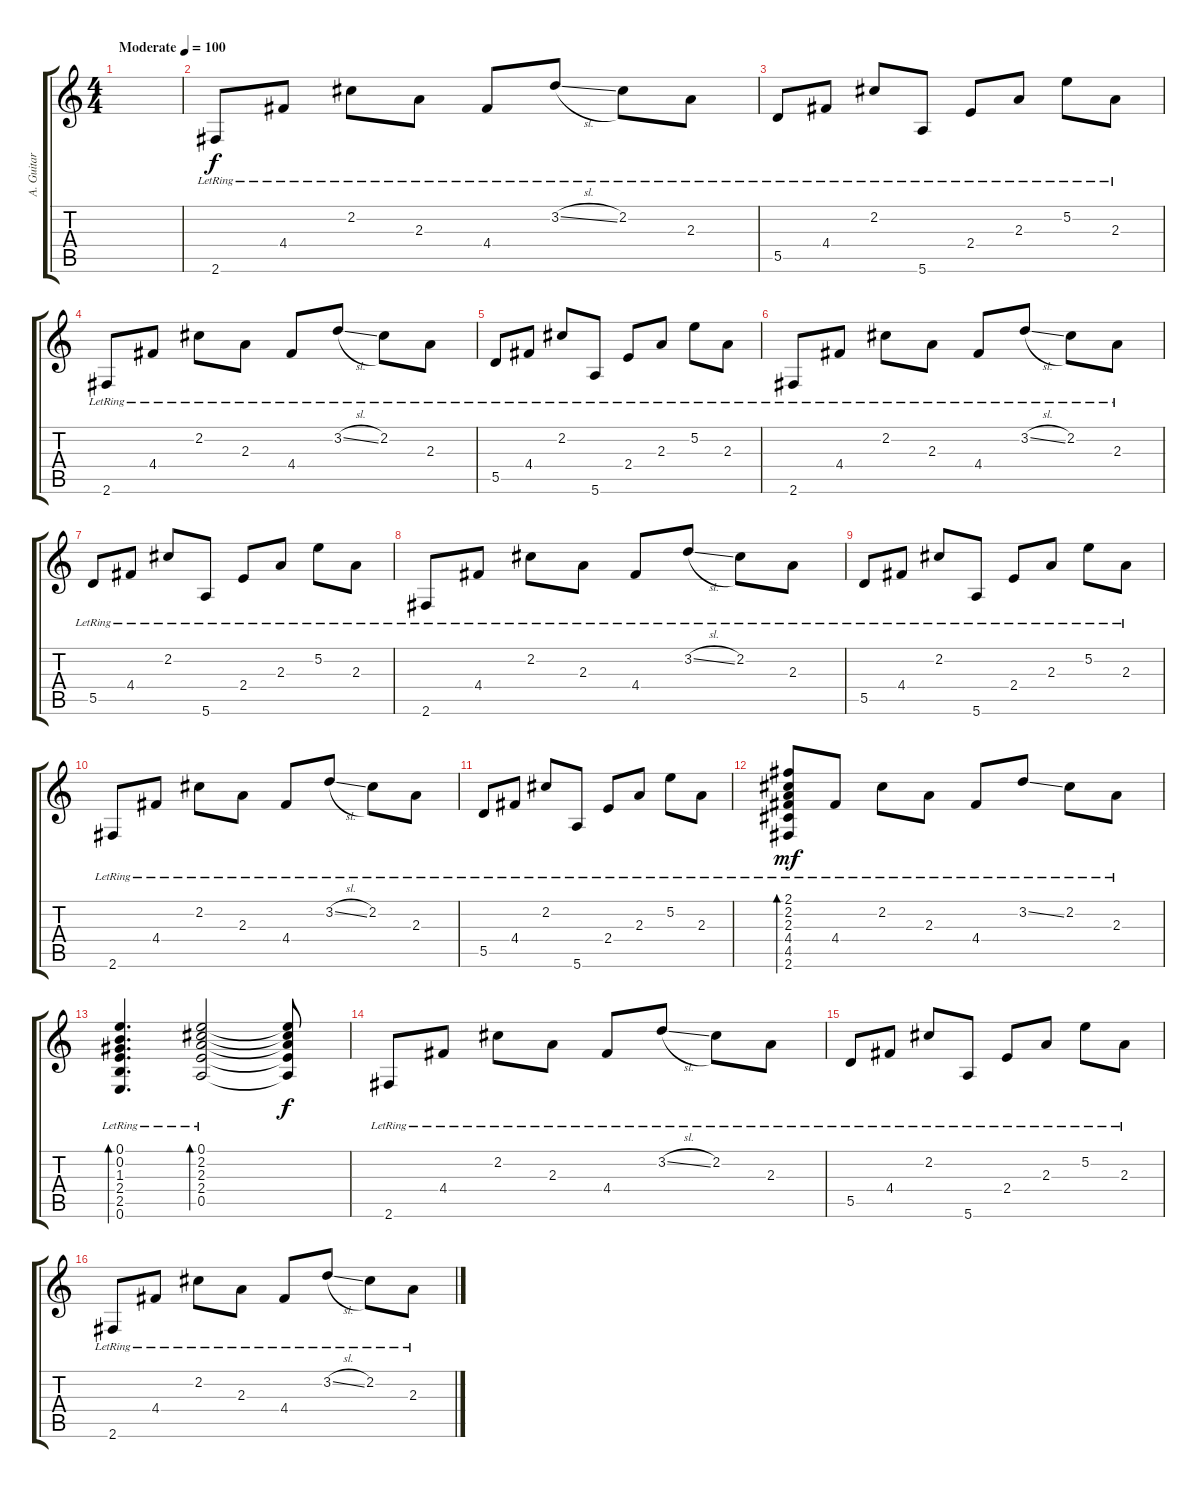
\track ("A. Guitar Iead" "A. Guitar ") {instrument acousticguitarsteel}
\staff {score tabs}
\tuning (E4 B3 G3 D3 A2 E2) {hide}
\ts (4 4)
\tempo (100 "Moderate")
\clef g2
\ks c
|
2.6{lr}.8 4.4{lr}.8 2.2{lr}.8 2.3{lr}.8 4.4{lr}.8 3.2{sl lr}.8 2.2{lr}.8 2.3{lr}.8 |
5.5{lr}.8 4.4{lr}.8 2.2{lr}.8 5.6{lr}.8 2.4{lr}.8 2.3{lr}.8 5.2{lr}.8 2.3{lr}.8 |
2.6{lr}.8 4.4{lr}.8 2.2{lr}.8 2.3{lr}.8 4.4{lr}.8 3.2{sl lr}.8 2.2{lr}.8 2.3{lr}.8 |
5.5{lr}.8 4.4{lr}.8 2.2{lr}.8 5.6{lr}.8 2.4{lr}.8 2.3{lr}.8 5.2{lr}.8 2.3{lr}.8 |
2.6{lr}.8 4.4{lr}.8 2.2{lr}.8 2.3{lr}.8 4.4{lr}.8 3.2{sl lr}.8 2.2{lr}.8 2.3{lr}.8 |
5.5{lr}.8 4.4{lr}.8 2.2{lr}.8 5.6{lr}.8 2.4{lr}.8 2.3{lr}.8 5.2{lr}.8 2.3{lr}.8 |
2.6{lr}.8 4.4{lr}.8 2.2{lr}.8 2.3{lr}.8 4.4{lr}.8 3.2{sl lr}.8 2.2{lr}.8 2.3{lr}.8 |
5.5{lr}.8 4.4{lr}.8 2.2{lr}.8 5.6{lr}.8 2.4{lr}.8 2.3{lr}.8 5.2{lr}.8 2.3{lr}.8 |
2.6{lr}.8 4.4{lr}.8 2.2{lr}.8 2.3{lr}.8 4.4{lr}.8 3.2{sl lr}.8 2.2{lr}.8 2.3{lr}.8 |
5.5{lr}.8 4.4{lr}.8 2.2{lr}.8 5.6{lr}.8 2.4{lr}.8 2.3{lr}.8 5.2{lr}.8 2.3{lr}.8 |
(2.1{lr} 2.2{lr} 2.3{lr} 4.4{lr} 4.5{lr} 2.6{lr}).8{bd 60 dy mf} 4.4{lr}.8 2.2{lr}.8 2.3{lr}.8 4.4{lr}.8 3.2{ss lr}.8 2.2{lr}.8 2.3{lr}.8 |
(0.1{lr} 0.2{lr} 1.3{lr} 2.4{lr} 2.5{lr} 0.6{lr}).4{d bd 60} (0.1{lr} 2.2{lr} 2.3{lr} 2.4{lr} 0.5{lr}).2{bd 120} (0.1{t} 2.2{t} 2.3{t} 2.4{t} 0.5{t}).8{dy f} |
2.6{lr}.8 4.4{lr}.8 2.2{lr}.8 2.3{lr}.8 4.4{lr}.8 3.2{sl lr}.8 2.2{lr}.8 2.3{lr}.8 |
5.5{lr}.8 4.4{lr}.8 2.2{lr}.8 5.6{lr}.8 2.4{lr}.8 2.3{lr}.8 5.2{lr}.8 2.3{lr}.8 |
2.6{lr}.8 4.4{lr}.8 2.2{lr}.8 2.3{lr}.8 4.4{lr}.8 3.2{sl lr}.8 2.2{lr}.8 2.3{lr}.8
